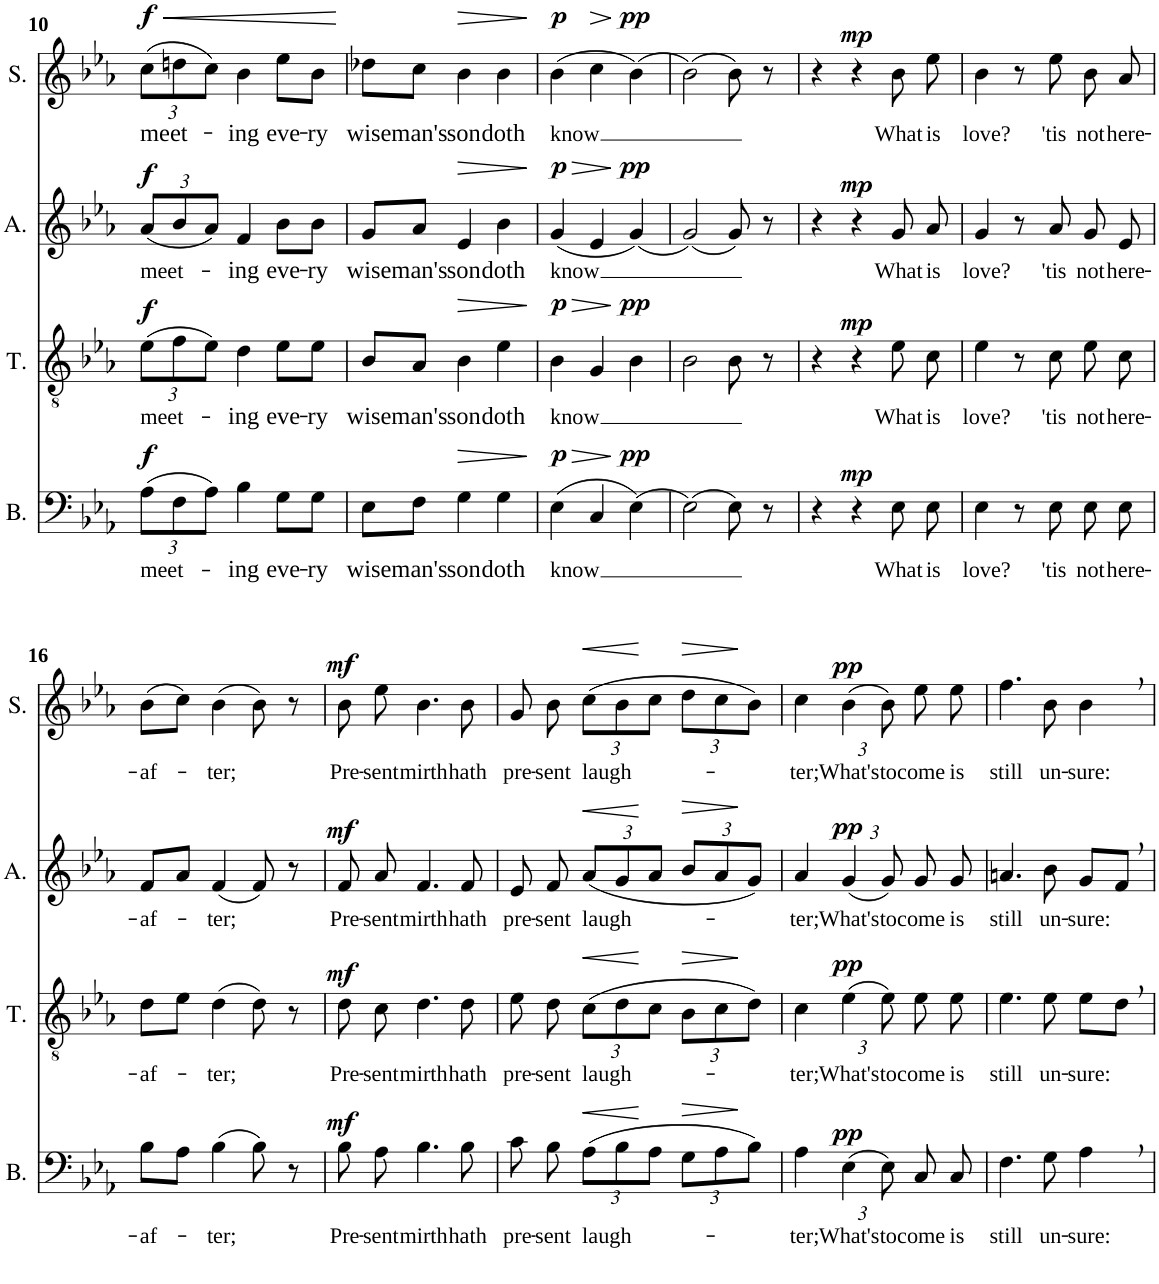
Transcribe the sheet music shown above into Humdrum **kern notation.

**kern	**text	**dynam	**kern	**text	**dynam	**kern	**text	**dynam	**kern	**text	**dynam
*part4	*part4	*part4	*part3	*part3	*part3	*part2	*part2	*part2	*part1	*part1	*part1
*staff4	*staff4	*staff4	*staff3	*staff3	*staff3	*staff2	*staff2	*staff2	*staff1	*staff1	*staff1
*I"Basse	*	*	*I"Ténor	*	*	*I"Alto	*	*	*I"Soprano	*	*
*I'B.	*	*	*I'T.	*	*	*I'A.	*	*	*I'S.	*	*
!!LO:PB:g=z
*clefF4	*	*	*clefGv2	*	*	*clefG2	*	*	*clefG2	*	*
*k[b-e-a-]	*	*	*k[b-e-a-]	*	*	*k[b-e-a-]	*	*	*k[b-e-a-]	*	*
*M3/4	*	*	*M3/4	*	*	*M3/4	*	*	*M3/4	*	*
*Xbrackettup	*	*	*	*	*	*	*	*	*	*	*
=10	=10	=10	=10	=10	=10	=10	=10	=10	=10	=10	=10
!	!LO:LY:b	!	!	!	!	!	!	!	!	!	!
*	*	*	*Xbrackettup	*	*	*	*	*	*	*	*
!	!	!	!	!LO:LY:b	!	!	!	!	!	!	!
*	*	*	*	*	*	*Xbrackettup	*	*	*	*	*
!	!	!	!	!	!	!	!LO:LY:b	!	!	!	!
*	*	*	*	*	*	*	*	*	*Xbrackettup	*	*
!	!	!LO:DY:a	!	!	!LO:DY:a	!	!	!LO:DY:a	!	!LO:LY:b	!LO:HP:b
!	!	!	!	!	!	!	!	!	!	!	!LO:DY:n=1:a
(12A-\L	meet-	f	(12e-\L	meet-	f	(12a-/L	meet-	f	(12cc\L	meet-	< f
12F\	.	.	12f\	.	.	12b-/	.	.	12ddn\	.	.
12A-\J)	.	.	12e-\J)	.	.	12a-/J)	.	.	12cc\J)	.	.
!	!LO:LY:b	!	!	!LO:LY:b	!	!	!LO:LY:b	!	!	!LO:LY:b	!
4B-\	-ing	.	4d\	-ing	.	4f/	-ing	.	4b-\	-ing	.
!	!LO:LY:b	!	!	!LO:LY:b	!	!	!LO:LY:b	!	!	!LO:LY:b	!
8G\L	eve-	.	8e-\L	eve-	.	8b-\L	eve-	.	8ee-\L	eve-	.
!	!LO:LY:b	!	!	!LO:LY:b	!	!	!LO:LY:b	!	!	!LO:LY:b	!
8G\J	-ry	.	8e-\J	-ry	.	8b-\J	-ry	.	8b-\J	-ry	.
.	.	.	.	.	.	.	.	.	.	.	[
=11	=11	=11	=11	=11	=11	=11	=11	=11	=11	=11	=11
!	!LO:LY:b	!	!	!LO:LY:b	!	!	!LO:LY:b	!	!	!LO:LY:b	!
8E-\L	wise	.	8B-/L	wise	.	8g/L	wise	.	8dd-X\L	wise	.
!	!LO:LY:b	!	!	!LO:LY:b	!	!	!LO:LY:b	!	!	!LO:LY:b	!
8F\J	man's	.	8A-/J	man's	.	8a-/J	man's	.	8cc\J	man's	.
!	!LO:LY:b	!LO:HP:b	!	!LO:LY:b	!LO:HP:b	!	!LO:LY:b	!LO:HP:b	!	!LO:LY:b	!LO:HP:b
4G\	son	>	4B-\	son	>	4e-/	son	>	4b-\	son	>
!	!LO:LY:b	!	!	!LO:LY:b	!	!	!LO:LY:b	!	!	!LO:LY:b	!
4G\	doth	.	4e-\	doth	.	4b-\	doth	.	4b-\	doth	.
.	.	]	.	.	]	.	.	]	.	.	]
=12	=12	=12	=12	=12	=12	=12	=12	=12	=12	=12	=12
!	!LO:LY:b	!LO:HP:b	!	!LO:LY:b	!LO:HP:b	!	!LO:LY:b	!LO:HP:b	!	!LO:LY:b	!
!	!	!LO:DY:n=1:a	!	!	!LO:DY:n=1:a	!	!	!LO:DY:n=1:a	!	!	!LO:DY:a
(4E-\	-know	> p	4B-\	know	> p	(4g/	know	> p	(4b-\	-know	p
!	!	!	!	!	!	!	!	!	!	!	!LO:HP:b
4C/	.	.	4G/	.	.	4e-/	.	.	4cc\	.	>
!	!	!LO:DY:n=2:a	!	!	!LO:DY:n=2:a	!	!	!LO:DY:n=2:a	!	!	!LO:DY:n=1:a
(4E-\)	.	] pp	4B-\	.	] pp	(4g/)	.	] pp	(4b-\)	.	] pp
=13	=13	=13	=13	=13	=13	=13	=13	=13	=13	=13	=13
(2E-\)	.	.	2B-\	.	.	(2g/)	.	.	(2b-\)	.	.
8E-\)	.	.	8B-\	.	.	8g/)	.	.	8b-\)	.	.
8r	.	.	8r	.	.	8r	.	.	8r	.	.
=14	=14	=14	=14	=14	=14	=14	=14	=14	=14	=14	=14
4r	.	.	4r	.	.	4r	.	.	4r	.	.
!	!	!LO:DY:a	!	!	!LO:DY:a	!	!	!LO:DY:a	!	!	!LO:DY:a
4r	.	mp	4r	.	mp	4r	.	mp	4r	.	mp
!	!LO:LY:b	!	!	!LO:LY:b	!	!	!LO:LY:b	!	!	!LO:LY:b	!
8E-\	What	.	8e-\	What	.	8g/	What	.	8b-\	What	.
!	!LO:LY:b	!	!	!LO:LY:b	!	!	!LO:LY:b	!	!	!LO:LY:b	!
8E-\	is	.	8c\	is	.	8a-/	is	.	8ee-\	is	.
=15	=15	=15	=15	=15	=15	=15	=15	=15	=15	=15	=15
!	!LO:LY:b	!	!	!LO:LY:b	!	!	!LO:LY:b	!	!	!LO:LY:b	!
4E-\	love?	.	4e-\	love?	.	4g/	love?	.	4b-\	love?	.
8r	.	.	8r	.	.	8r	.	.	8r	.	.
!	!LO:LY:b	!	!	!LO:LY:b	!	!	!LO:LY:b	!	!	!LO:LY:b	!
8E-\	'tis	.	8c\	'tis	.	8a-/	'tis	.	8ee-\	'tis	.
!	!LO:LY:b	!	!	!LO:LY:b	!	!	!LO:LY:b	!	!	!LO:LY:b	!
8E-\	not	.	8e-\	not	.	8g/	not	.	8b-\	not	.
!	!LO:LY:b	!	!	!LO:LY:b	!	!	!LO:LY:b	!	!	!LO:LY:b	!
8E-\	here-	.	8c\	here-	.	8e-/	here-	.	8a-/	here-	.
!!LO:LB:g=z
=16	=16	=16	=16	=16	=16	=16	=16	=16	=16	=16	=16
!	!LO:LY:b	!	!	!LO:LY:b	!	!	!LO:LY:b	!	!	!LO:LY:b	!
8B-\L	-af-	.	8d\L	-af-	.	8f/L	-af-	.	(8b-\L	-af-	.
8A-\J	.	.	8e-\J	.	.	8a-/J	.	.	8cc\J)	.	.
!	!LO:LY:b	!	!	!LO:LY:b	!	!	!LO:LY:b	!	!	!LO:LY:b	!
(4B-\	-ter;	.	(4d\	-ter;	.	(4f/	-ter;	.	(4b-\	-ter;	.
8B-\)	.	.	8d\)	.	.	8f/)	.	.	8b-\)	.	.
8r	.	.	8r	.	.	8r	.	.	8r	.	.
=17	=17	=17	=17	=17	=17	=17	=17	=17	=17	=17	=17
!	!LO:LY:b	!LO:DY:a	!	!LO:LY:b	!LO:DY:a	!	!LO:LY:b	!LO:DY:a	!	!LO:LY:b	!LO:DY:a
8B-\	Pre-	mf	8d\	Pre-	mf	8f/	Pre-	mf	8b-\	Pre-	mf
!	!LO:LY:b	!	!	!LO:LY:b	!	!	!LO:LY:b	!	!	!LO:LY:b	!
8A-\	-sent	.	8c\	-sent	.	8a-/	-sent	.	8ee-\	-sent	.
!	!LO:LY:b	!	!	!LO:LY:b	!	!	!LO:LY:b	!	!	!LO:LY:b	!
4.B-\	mirth	.	4.d\	mirth	.	4.f/	mirth	.	4.b-\	mirth	.
!	!LO:LY:b	!	!	!LO:LY:b	!	!	!LO:LY:b	!	!	!LO:LY:b	!
8B-\	hath	.	8d\	hath	.	8f/	hath	.	8b-\	hath	.
=18	=18	=18	=18	=18	=18	=18	=18	=18	=18	=18	=18
!	!LO:LY:b	!	!	!LO:LY:b	!	!	!LO:LY:b	!	!	!LO:LY:b	!
8c\	pre-	.	8e-\	pre-	.	8e-/	pre-	.	8g/	pre-	.
!	!LO:LY:b	!	!	!LO:LY:b	!	!	!LO:LY:b	!	!	!LO:LY:b	!
8B-\	-sent	.	8d\	-sent	.	8f/	-sent	.	8b-\	-sent	.
!	!LO:LY:b	!LO:HP:b	!	!LO:LY:b	!LO:HP:b	!	!LO:LY:b	!LO:HP:b	!	!LO:LY:b	!LO:HP:b
(12A-\L	laugh-	<	(12c\L	laugh-	<	(12a-/L	laugh-	<	(12cc\L	laugh-	<
12B-\	.	.	12d\	.	.	12g/	.	.	12b-\	.	.
12A-\J	.	[	12c\J	.	[	12a-/J	.	[	12cc\J	.	[
!	!	!LO:HP:b	!	!	!LO:HP:b	!	!	!LO:HP:b	!	!	!LO:HP:b
12G\L	.	>	12B-\L	.	>	12b-/L	.	>	12dd\L	.	>
12A-\	.	.	12c\	.	.	12a-/	.	.	12cc\	.	.
12B-\J)	.	]	12d\J)	.	]	12g/J)	.	]	12b-\J)	.	]
=19	=19	=19	=19	=19	=19	=19	=19	=19	=19	=19	=19
!	!LO:LY:b	!	!	!LO:LY:b	!	!	!LO:LY:b	!	!	!LO:LY:b	!
4A-\	-ter;	.	4c\	-ter;	.	4a-/	-ter;	.	4cc\	-ter;	.
!	!LO:LY:b	!LO:DY:a	!	!LO:LY:b	!LO:DY:a	!	!LO:LY:b	!LO:DY:a	!	!LO:LY:b	!LO:DY:a
(6E-\	What's	pp	(6e-\	What's	pp	(6g/	What's	pp	(6b-\	What's	pp
!	!LO:LY:b	!	!	!LO:LY:b	!	!	!LO:LY:b	!	!	!LO:LY:b	!
12E-\)	to	.	12e-\)	to	.	12g/)	to	.	12b-\)	to	.
!	!LO:LY:b	!	!	!LO:LY:b	!	!	!LO:LY:b	!	!	!LO:LY:b	!
8C/	come	.	8e-\	come	.	8g/	come	.	8ee-\	come	.
!	!LO:LY:b	!	!	!LO:LY:b	!	!	!LO:LY:b	!	!	!LO:LY:b	!
8C/	is	.	8e-\	is	.	8g/	is	.	8ee-\	is	.
=20	=20	=20	=20	=20	=20	=20	=20	=20	=20	=20	=20
!	!LO:LY:b	!	!	!LO:LY:b	!	!	!LO:LY:b	!	!	!LO:LY:b	!
4.F\	still	.	4.e-\	still	.	4.an/	still	.	4.ff\	still	.
!	!LO:LY:b	!	!	!LO:LY:b	!	!	!LO:LY:b	!	!	!LO:LY:b	!
8G\	un-	.	8e-\	un-	.	8b-\	un-	.	8b-\	un-	.
!	!LO:LY:b	!	!	!LO:LY:b	!	!	!LO:LY:b	!	!	!LO:LY:b	!
4A-,\	-sure:	.	8e-\L	-sure:	.	8g/L	-sure:	.	4b-,\	-sure:	.
.	.	.	8d,\J	.	.	8f,/J	.	.	.	.	.
=	=	=	=	=	=	=	=	=	=	=	=
*-	*-	*-	*-	*-	*-	*-	*-	*-	*-	*-	*-
